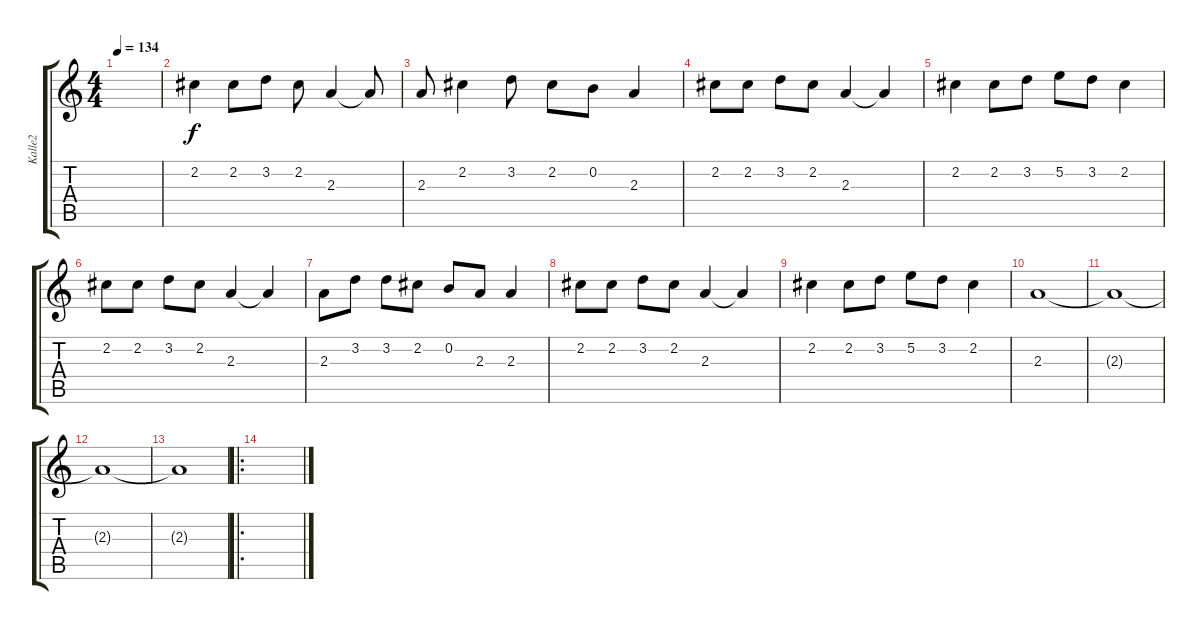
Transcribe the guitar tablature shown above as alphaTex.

\track ("Kalle2" "Kalle2") {instrument overdrivenguitar}
\staff {score tabs}
\tuning (E4 B3 G3 D3 A2 E2) {hide}
\ts (4 4)
\tempo 134
\clef g2
\ks c
|
2.2.4 2.2.8 3.2.8 2.2.8 2.3.4 2.3{t}.8 |
2.3.8 2.2.4 3.2.8 2.2.8 0.2.8 2.3.4 |
2.2.8 2.2.8 3.2.8 2.2.8 2.3.4 2.3{t}.4 |
2.2.4 2.2.8 3.2.8 5.2.8 3.2.8 2.2.4 |
2.2.8 2.2.8 3.2.8 2.2.8 2.3.4 2.3{t}.4 |
2.3.8 3.2.8 3.2.8 2.2.8 0.2.8 2.3.8 2.3.4 |
2.2.8 2.2.8 3.2.8 2.2.8 2.3.4 2.3{t}.4 |
2.2.4 2.2.8 3.2.8 5.2.8 3.2.8 2.2.4 |
2.3.1 |
2.3{t}.1 |
2.3{t}.1 |
2.3{t}.1 |
\ro
